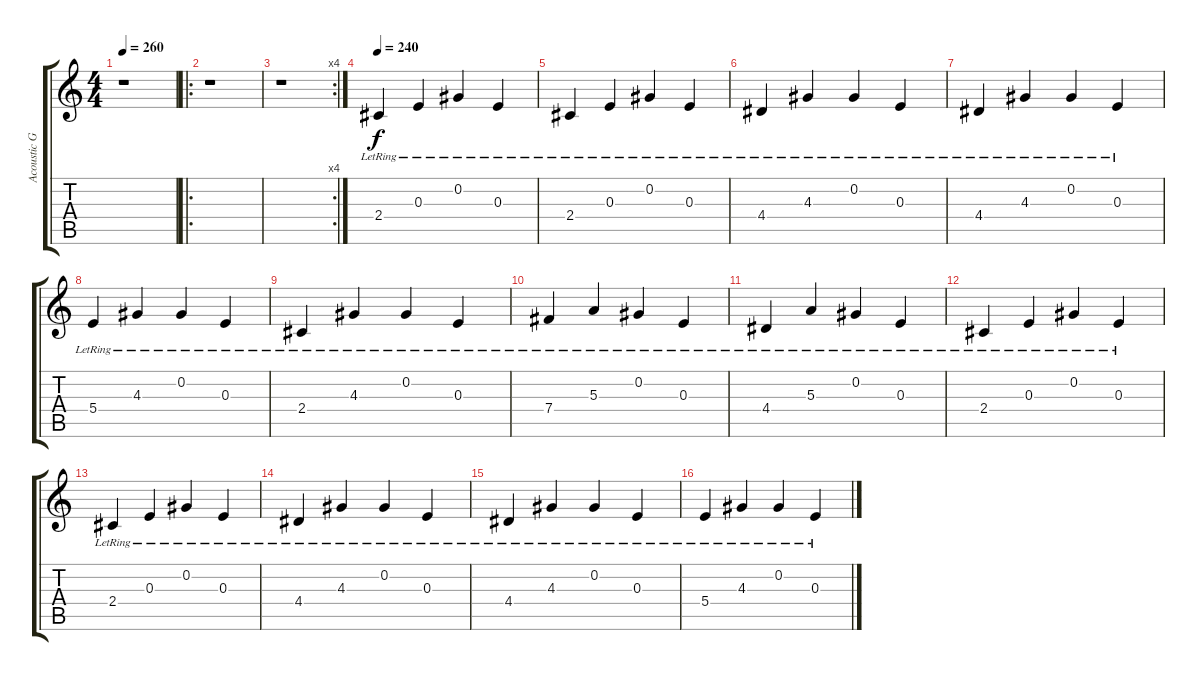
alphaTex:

\track ("Acoustic Guitar" "Acoustic G") {instrument electricguitarclean}
\staff {score tabs}
\tuning (Db4 Ab3 E3 B2 Gb2 Db2) {hide}
\ts (4 4)
\tempo 260
\clef g2
\ks c
r.1{dy f} |
\ro
r.1 |
\rc 4
r.1 |
\tempo 240
2.4{lr}.4 0.3{lr}.4 0.2{lr}.4 0.3{lr}.4 |
2.4{lr}.4 0.3{lr}.4 0.2{lr}.4 0.3{lr}.4 |
4.4{lr}.4 4.3{lr}.4 0.2{lr}.4 0.3{lr}.4 |
4.4{lr}.4 4.3{lr}.4 0.2{lr}.4 0.3{lr}.4 |
5.4{lr}.4 4.3{lr}.4 0.2{lr}.4 0.3{lr}.4 |
2.4{lr}.4 4.3{lr}.4 0.2{lr}.4 0.3{lr}.4 |
7.4{lr}.4 5.3{lr}.4 0.2{lr}.4 0.3{lr}.4 |
4.4{lr}.4 5.3{lr}.4 0.2{lr}.4 0.3{lr}.4 |
2.4{lr}.4 0.3{lr}.4 0.2{lr}.4 0.3{lr}.4 |
2.4{lr}.4 0.3{lr}.4 0.2{lr}.4 0.3{lr}.4 |
4.4{lr}.4 4.3{lr}.4 0.2{lr}.4 0.3{lr}.4 |
4.4{lr}.4 4.3{lr}.4 0.2{lr}.4 0.3{lr}.4 |
5.4{lr}.4 4.3{lr}.4 0.2{lr}.4 0.3{lr}.4
